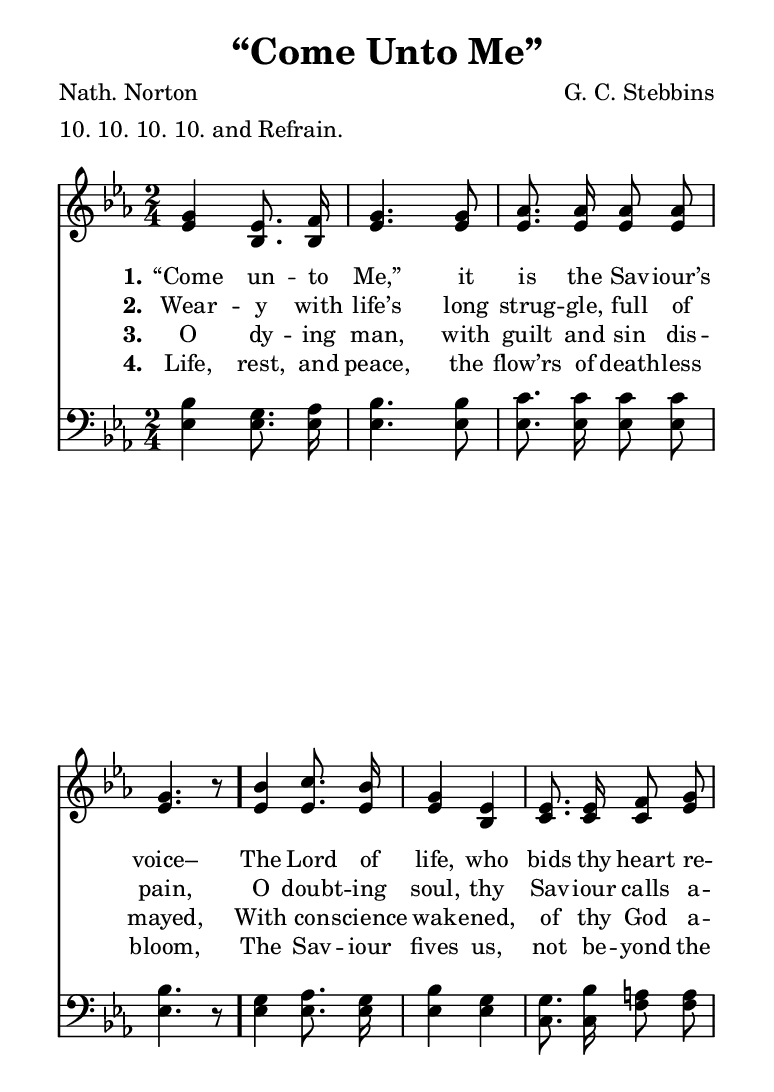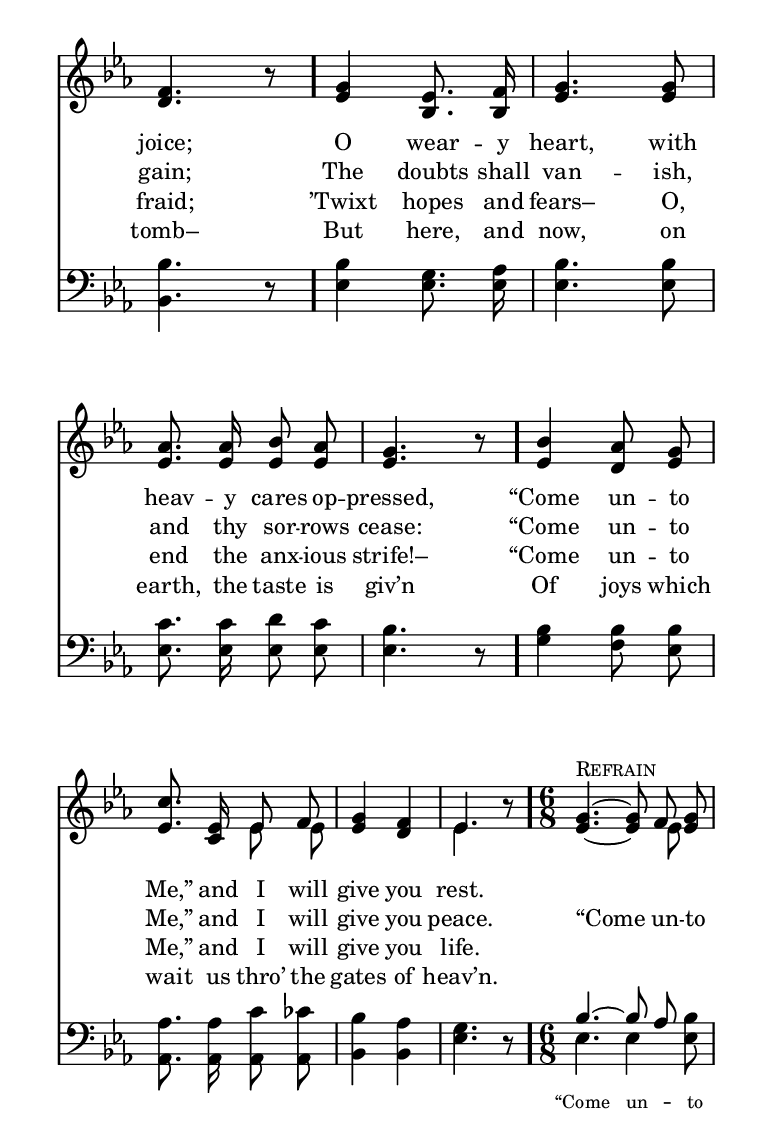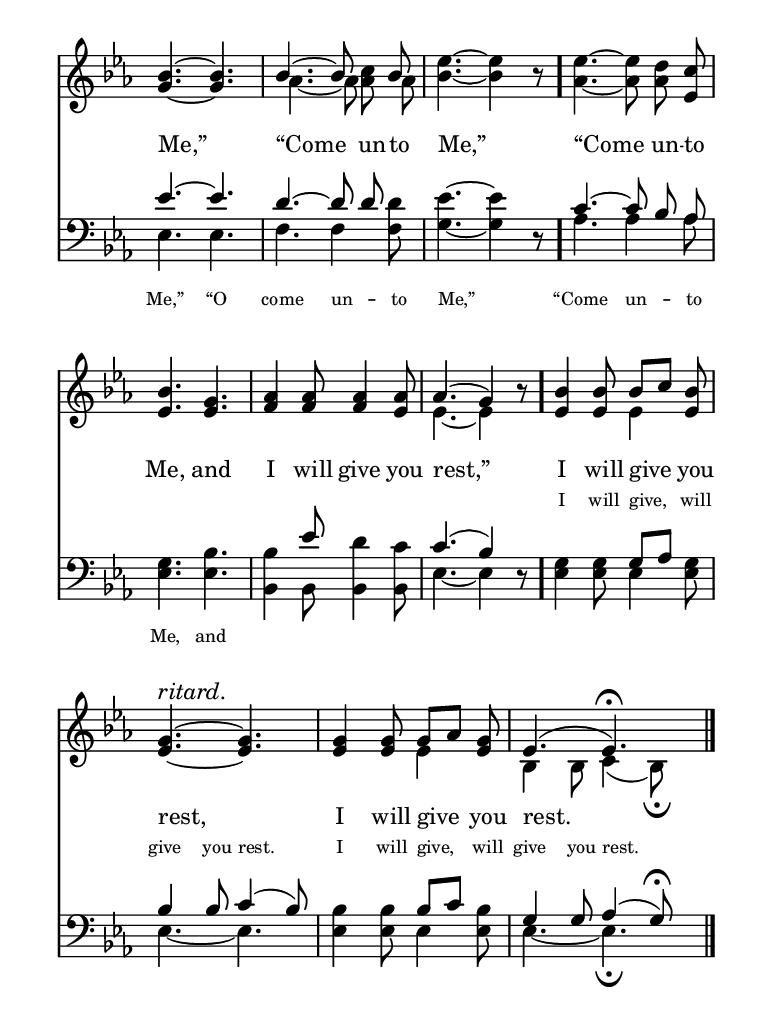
\include "common/global.ily"
\paper {
  \include "common/paper.ily"
  ragged-last-bottom = ##t
  systems-per-page = #(cond (is-eogsized 4) (#t #f))
  system-count = #(cond (is-eogsized 5) (#t #f))
  page-count = #(cond (is-eogsized 2) (#t #f))
}

\header{
  hymnnumber = "6"
  title = "“Come Unto Me”"
  tunename = ""
  meter = "10. 10. 10. 10. and Refrain."
  poet = "Nath. Norton"
  composer = "G. C. Stebbins"
  %copyright = ""
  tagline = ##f
}

% for fermata in MIDI
ta = { \tempo 4=84 }
tb = { \tempo 4=42 }
tc = { \tempo 4=21 }

patternA = { \ta c4 c8. c16       | c4. c8        | c8. c16 c8 c8    | c4. c8                     } % Line 1, 3
patternB = { \ta c4 c8. c16       | c4 c4         | c8. c16 c8 c8    | c4. c8                     } % Line 2
patternC = { \ta c4 c8 c8         | c8. c16 c8 c8 | c4 c4            | c4. c8                     } % Line 4

patternR = { \ta c4. ~ c8 c8 c8   | c4. ~ c4.     | c4. ~ c8 c8 c8   | c4. ~ c4 c8                } % Refrain soprano / alto / tenor 1
patternS = { \ta c4. ~ c8 c8 c8   | c4. c4.       | c4 c8 c4 c8      | c4.( c4) c8                } % Refrain soprano / tenor 2
patternZ = { \ta c4. ~ c8 c8 c8   | c4. c4.       | c4 c8 c4 c8      | c4. ~ c4 c8                } % Refrain alto 2
patternT = { \ta c4 c8 c8[ c8] c8 | c4. ~ c4.     | c4 c8 c8[ c8] c8 | c4.( \tb c4.) \fermata     } % Refrain soprano 3
patternU = { \ta c4 c8 c4 c8      | c4. ~ c4.     | c4 c8 c4 c8      | c4 c8 c4( \tc c8) \fermata } % Refrain alto 3
patternV = { \ta c4 c8 c8[ c8] c8 | c4 c8 c4( c8) | c4 c8 c8[ c8] c8 | c4 c8 c4( \tc c8) \fermata } % Refrain tenor 3
patternW = { \ta c4. c4 c8        | c4. c4.       | c4. c4 c8        | c4. ~ c4 c8                } % Refrain bass 1
patternX = { \ta c4. c4 c8        | c4. c4.       | c4 c8 c4 c8      | c4. ~ c4 c8                } % Refrain bass 2
patternY = { \ta c4 c8 c4 c8      | c4. ~ c4.     | c4 c8 c4 c8      | c4. ~ \tb c4. \fermata     } % Refrain bass 3
patternZ = { \ta c4. ~ c8 c8 c8   | c4. c4.       | c4 c8 c4 c8      | c4. ~ c4 c8                } % Refrain alto 2

global = {
  \include "common/overrides.ily"
  \override Staff.TimeSignature.style = #'numbered
  \time 2/4
  \override Score.MetronomeMark.transparent = ##t
  \ta
  \key ees \major
  %\partial 4.
  \autoBeamOff
}

notesSoprano = {
\global
\relative c'' {

  \changePitch \patternA { g ees f   | g g          | aes aes aes aes | g r   }
  \changePitch \patternB { bes c bes | g ees        | ees ees f g     | f r   }
  \changePitch \patternA { g ees f   | g g          | aes aes bes aes | g r   }
  \changePitch \patternC { bes aes g | c ees, ees f | g f             | ees r }

  \time 6/8
  << s^\markup { \small \caps "Refrain" }
  \changePitch \patternR { g g f g           | bes bes | bes bes c bes   | ees ees r } >>
  \changePitch \patternS { ees ees d c       | bes g   | aes aes aes aes | aes g r   }
  \changePitch \patternT { bes bes bes c bes | g^\markup{\italic{ritard.}} g     | g g g aes g     | ees ees   }


  \bar "|."

}
}

notesAlto = {
\global
\relative e' {

  \changePitch \patternA { ees bes bes | ees ees       | ees ees ees ees | ees r }
  \changePitch \patternB { ees ees ees | ees bes       | c c c ees       | d r   }
  \changePitch \patternA { ees bes bes | ees ees       | ees ees ees ees | ees r }
  \changePitch \patternC { ees d ees   | ees c ees ees | ees d           | ees r }

  \changePitch \patternR { ees ees ees ees | g g     | aes aes aes aes | bes bes r     }
  \changePitch \patternZ { aes aes aes ees | ees ees | f f f ees       | ees ees r     }
  \changePitch \patternU { ees ees ees ees | ees ees | ees ees ees ees | bes bes c bes }

}
}

notesTenor = {
\global
\relative a {

  \changePitch \patternA { bes g aes   | bes bes       | c c c c   | bes r }
  \changePitch \patternB { g aes g     | bes g         | g bes a a | bes r }
  \changePitch \patternA { bes g aes   | bes bes       | c c d c   | bes r }
  \changePitch \patternC { bes bes bes | aes aes c ces | bes aes   | g r   }

  \changePitch \patternR { bes bes aes bes | ees ees       | d d d d           | ees ees r }
  \changePitch \patternS { c c bes aes     | g bes         | bes ees d c       | c bes r   }
  \changePitch \patternV { g g g aes g     | bes bes c bes | bes bes bes c bes | g g aes g }

}
}

notesBass = {
\global
\relative f {

  \changePitch \patternA { ees ees ees | ees ees          | ees ees ees ees | ees r  }
  \changePitch \patternB { ees ees ees | ees ees          | c c f f         | bes, r }
  \changePitch \patternA { ees ees ees | ees ees          | ees ees ees ees | ees r  }
  \changePitch \patternC { g f ees     | aes, aes aes aes | bes bes         | ees r  }

  \changePitch \patternW { ees ees ees     | ees ees | f f f           | g g r     }
  \changePitch \patternX { aes aes aes     | ees ees | bes bes bes bes | ees ees r }
  \changePitch \patternY { ees ees ees ees | ees ees | ees ees ees ees | ees ees   }

}
}

Refrain = \lyricmode {

  “Come un -- to Me,” “Come un -- to Me,” \bar "."
  “Come un -- to Me, and I will give you rest,” \bar "."
  I will give you rest, I will give you rest. \bar "."

}

BassRefrainA = \lyricmode {

  \override LyricText.font-size = #-2
  \repeat unfold 40 { \skip 4 }
  “Come un -- to Me,” “O come un -- to Me,”
  “Come un -- to Me, and

}

TenorRefrainA = \lyricmode {

  \override LyricText.font-size = #-2
  \repeat unfold 58 { \skip 4 }
  I will give, will give you rest.
  I will give, will give you rest.

}

wordsA = \lyricmode {
\set stanza = "1."

  “Come un -- to Me,” it is the Sav -- iour’s voice– \bar "."
  The Lord of life, who bids thy heart re -- joice; \bar "."
  O wear -- y heart, with heav -- y cares op -- pressed, \bar "."
  “Come un -- to Me,” and I will give you rest. \bar "."

}

wordsB = \lyricmode {
\set stanza = "2."

  Wear -- y with life’s long strug -- gle, full of pain,
  O doubt -- ing soul, thy Sav -- iour calls a -- gain;
  The doubts shall van -- ish, and thy sor -- rows cease:
  “Come un -- to Me,” and I will give you peace.

  % This \break appears in the original (eogsized) but unnecessarily prevents
  % the letter variant from laying out on one page.
  %\break
  \Refrain
}

wordsC = \lyricmode {
\set stanza = "3."

  O dy -- ing man, with guilt and sin dis -- mayed,
  With con -- science wak -- ened, of thy God a -- fraid;
  ’Twixt hopes and fears– O, end the anx -- ious strife!–
  “Come un -- to Me,” and I will give you life.

}

wordsD = \lyricmode {
\set stanza = "4."

  Life, rest, and peace, the flow’rs of death -- less bloom,
  The Sav -- iour fives us, not be -- yond the tomb–
  But here, and now, on earth, the taste is giv’n
  Of joys which wait us thro’ the gates of heav’n.

}


\score {
  \context ChoirStaff <<
    \context Staff = upper <<
      \set Staff.autoBeaming = ##f
      \set ChoirStaff.systemStartDelimiter = #'SystemStartBar
      \set ChoirStaff.printPartCombineTexts = ##f
      \partcombine #'(2 . 9) \notesSoprano \notesAlto
      \context NullVoice = sopranos { \voiceOne << \notesSoprano >> }
      \context NullVoice = altos { \voiceTwo << \notesAlto >> }
      \context Lyrics = one   \lyricsto sopranos \wordsA
      \context Lyrics = two   \lyricsto sopranos \wordsB
      \context Lyrics = three \lyricsto sopranos \wordsC
      \context Lyrics = four  \lyricsto sopranos \wordsD
    >>
    \context Staff = men <<
      \set Staff.autoBeaming = ##f
      \clef bass
      \set ChoirStaff.printPartCombineTexts = ##f
      \partcombine #'(2 . 9) \notesTenor \notesBass
      \context NullVoice = tenors { \voiceOne << \notesTenor >> }
      \context NullVoice = basses { \voiceTwo << \notesBass >> }
    >>
  \new Lyrics \with { alignAboveContext = men } \lyricsto tenors \TenorRefrainA
  \new Lyrics \with { alignBelowContext = men } \lyricsto basses \BassRefrainA
  >>
  \layout {
    \include "common/layout.ily"
  }
  \midi{
    \include "common/midi.ily"
  }
}

\version "2.19.49"  % necessary for upgrading to future LilyPond versions.

% vi:set et ts=2 sw=2 ai nocindent syntax=lilypond:
